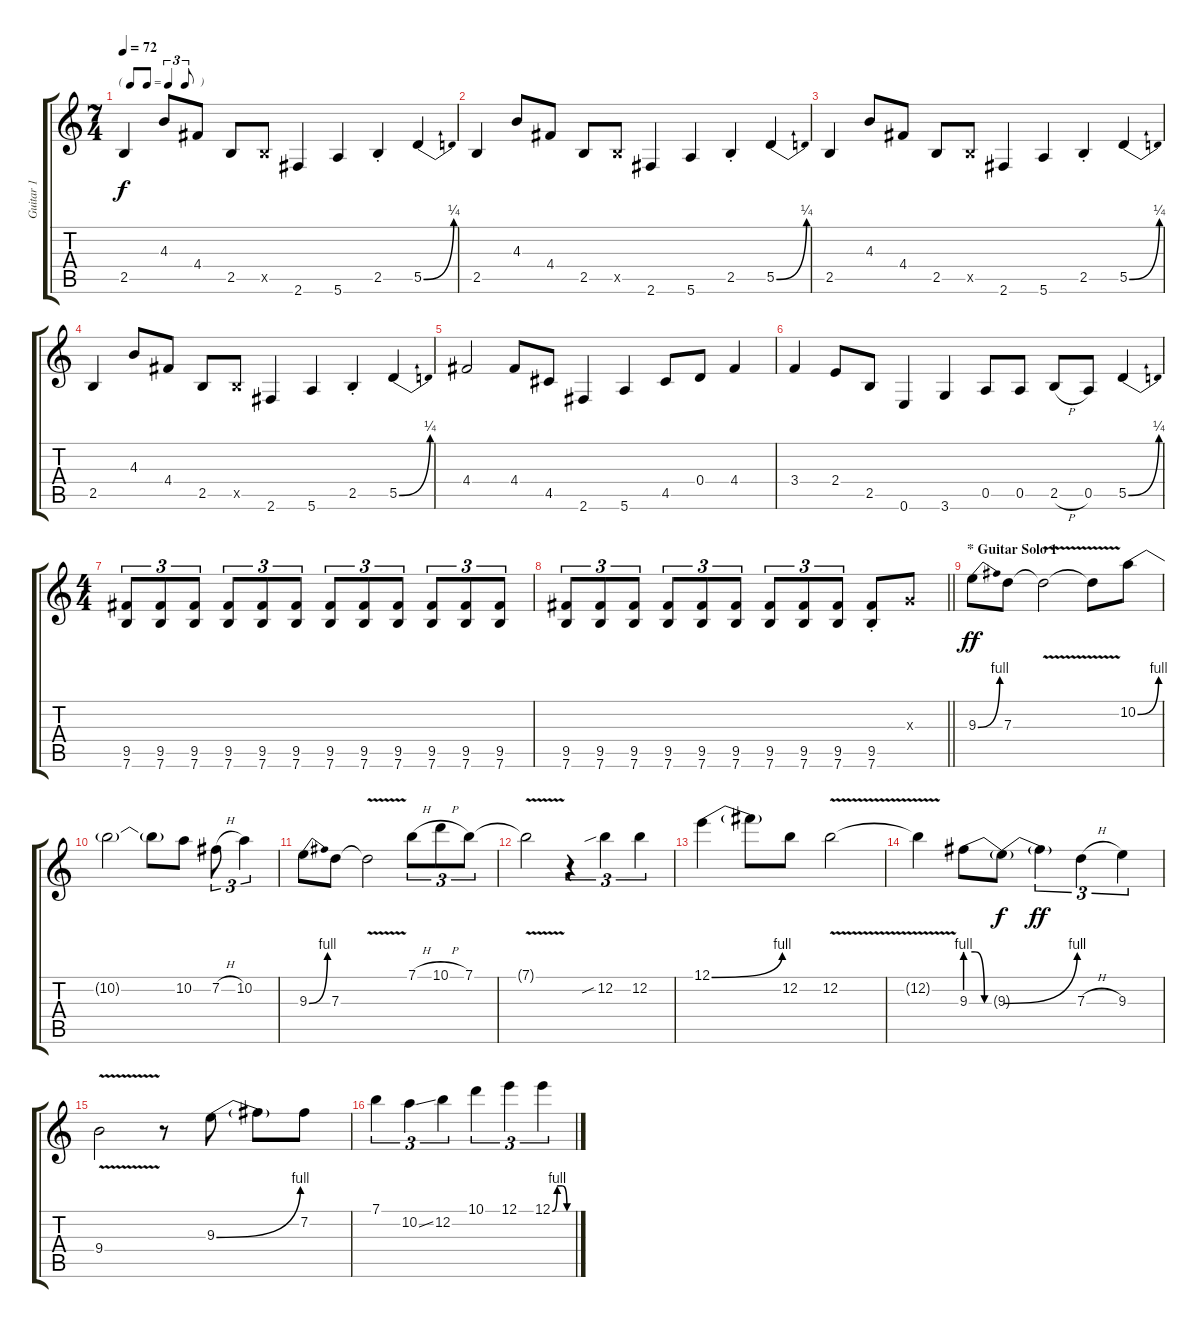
\track ("Guitar 1" "Guitar 1") {mute instrument electricguitarclean}
\staff {score tabs}
\tuning (E4 B3 G3 D3 A2 E2) {hide}
\ts (7 4)
\tf triplet8th
\tempo 72
\clef g2
\ks c
2.5.4{dy f} 4.3.8 4.4.8 2.5.8 2.5{x}.8 2.6.4 5.6.4 2.5{st}.4 5.5{be (bend 0 0 60 1)}.4 |
2.5.4 4.3.8 4.4.8 2.5.8 2.5{x}.8 2.6.4 5.6.4 2.5{st}.4 5.5{be (bend 0 0 60 1)}.4 |
2.5.4 4.3.8 4.4.8 2.5.8 2.5{x}.8 2.6.4 5.6.4 2.5{st}.4 5.5{be (bend 0 0 60 1)}.4 |
2.5.4 4.3.8 4.4.8 2.5.8 2.5{x}.8 2.6.4 5.6.4 2.5{st}.4 5.5{be (bend 0 0 60 1)}.4 |
4.4.2 4.4.8 4.5.8 2.6.4 5.6.4 4.5.8 0.4.8 4.4.4 |
3.4.4 2.4.8 2.5.8 0.6.4 3.6.4 0.5.8 0.5.8 2.5{h}.8 0.5.8 5.5{be (bend 0 0 60 1)}.4 |
\ts (4 4)
(9.5 7.6).8{tu (3 2) instrument overdrivenguitar} (9.5 7.6).8{tu (3 2)} (9.5 7.6).8{tu (3 2)} (9.5 7.6).8{tu (3 2)} (9.5 7.6).8{tu (3 2)} (9.5 7.6).8{tu (3 2)} (9.5 7.6).8{tu (3 2)} (9.5 7.6).8{tu (3 2)} (9.5 7.6).8{tu (3 2)} (9.5 7.6).8{tu (3 2)} (9.5 7.6).8{tu (3 2)} (9.5 7.6).8{tu (3 2)} |
\barLineRight lightlight
(9.5 7.6).8{tu (3 2)} (9.5 7.6).8{tu (3 2)} (9.5 7.6).8{tu (3 2)} (9.5 7.6).8{tu (3 2)} (9.5 7.6).8{tu (3 2)} (9.5 7.6).8{tu (3 2)} (9.5 7.6).8{tu (3 2)} (9.5 7.6).8{tu (3 2)} (9.5 7.6).8{tu (3 2)} (9.5{st} 7.6{st}).8 0.3{x}.8 |
\section ("" "* Guitar Solo 1")
9.3{be (bend 0 0 60 4)}.8{dy ff} 7.3.8 7.3{v t}.2 7.3{t}.8 10.2{be (bend 0 0 60 4)}.8 |
10.2{t}.2 10.2{t}.8 10.2.8 7.2{h}.8{tu (3 2)} 10.2.4{tu (3 2)} |
9.3{be (bend 0 0 60 4)}.8 7.3.8 7.3{v t}.2 7.1{h}.8{tu (3 2)} 10.1{h}.8{tu (3 2)} 7.1.8{tu (3 2)} |
7.1{v t}.2 r.4{tu (3 2)} 12.2{sib}.4{tu (3 2)} 12.2.4{tu (3 2)} |
12.1{be (bend 0 0 60 4)}.4 12.1{t}.8 12.2.8 12.2{v}.2 |
12.2{t}.4 9.3{be (custom 0 4 15 4 30 0 60 0)}.8 9.3{be (bend 0 0 60 4) t}.8{dy f} 9.3{t}.4{tu (3 2) dy ff} 7.3{h}.4{tu (3 2)} 9.3.4{tu (3 2)} |
9.4{v}.2 r.8 9.3{be (bend 0 0 60 4)}.8 9.3{t}.8 7.2.8 |
7.1.4{tu (3 2)} 10.2{ss}.4{tu (3 2)} 12.2.4{tu (3 2)} 10.1.4{tu (3 2)} 12.1.4{tu (3 2)} 12.1{be (custom 0 0 15 4 30 4 45 0 60 0)}.4{tu (3 2)}
